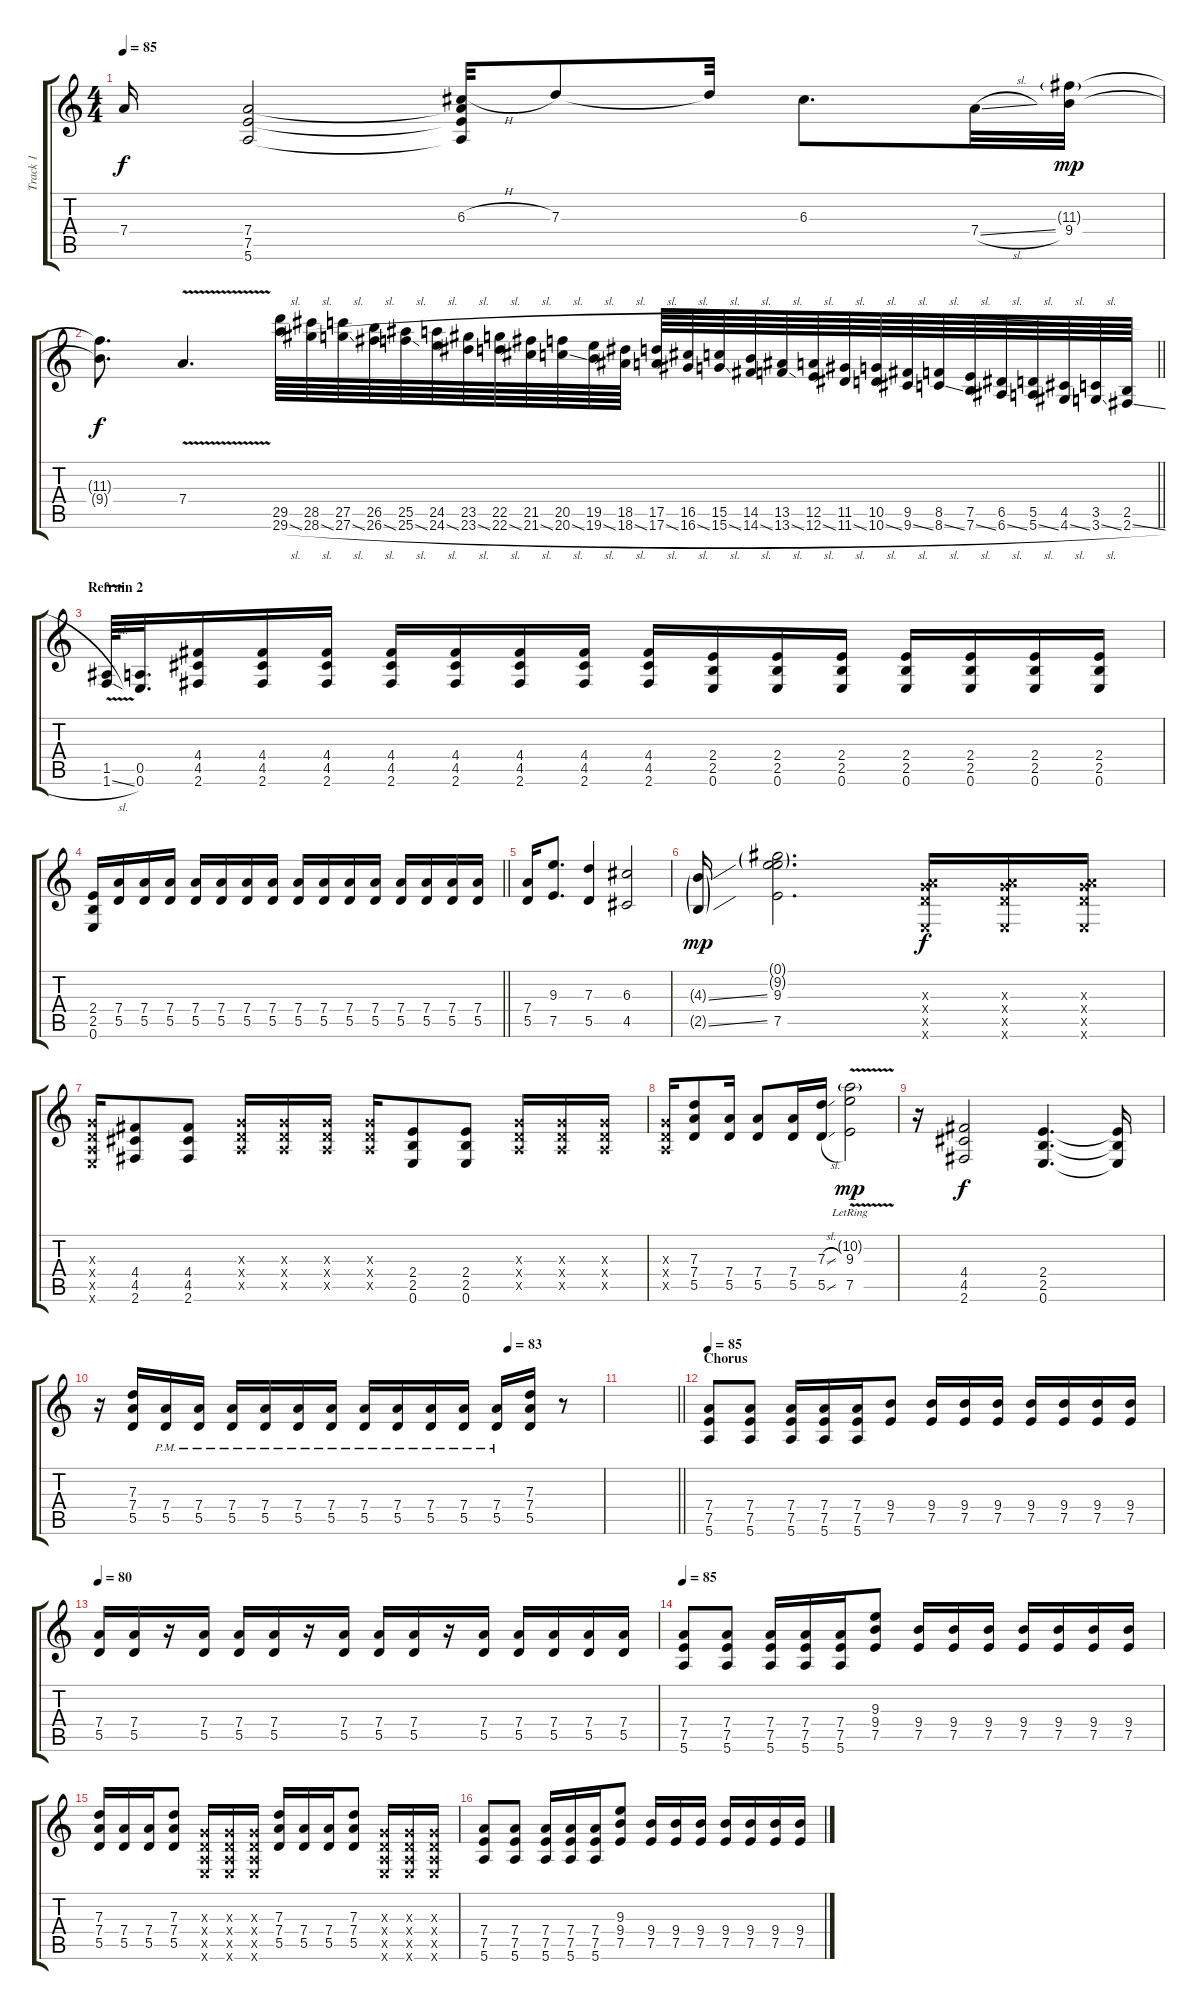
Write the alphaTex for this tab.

\track ("Track 1" "Track 1") {instrument overdrivenguitar}
\staff {score tabs}
\tuning (E4 B3 G3 D3 A2 E2) {hide}
\ts (4 4)
\tempo 85
\clef g2
\ks c
7.4{t}.16{dy f} (7.4 7.5 5.6).2 (6.3{h} 7.4{t} 7.5{t} 5.6{t}).32 7.3.8 7.3{t}.32 6.3.8{d} 7.4{sl}.32 (11.3{g} 9.4).32{dy mp} |
\barLineRight lightlight
(11.3{t} 9.4{t}).8{d dy f} 7.4{v}.4{d} (29.5 29.6{sl}).64 (28.5 28.6{sl}).64 (27.5 27.6{sl}).64 (26.5 26.6{sl}).64 (25.5 25.6{sl}).64 (24.5 24.6{sl}).64 (23.5 23.6{sl}).64 (22.5 22.6{sl}).64 (21.5 21.6{sl}).64 (20.5 20.6{sl}).64 (19.5 19.6{sl}).64 (18.5 18.6{sl}).64 (17.5 17.6{sl}).64 (16.5 16.6{sl}).64 (15.5 15.6{sl}).64 (14.5 14.6{sl}).64 (13.5 13.6{sl}).64 (12.5 12.6{sl}).64 (11.5 11.6{sl}).64 (10.5 10.6{sl}).64 (9.5 9.6{sl}).64 (8.5 8.6{sl}).64 (7.5 7.6{sl}).64 (6.5 6.6{sl}).64 (5.5 5.6{sl}).64 (4.5 4.6{sl}).64 (3.5 3.6{sl}).64 (2.5 2.6{sl}).64 |
\section ("" "Refrain 2")
(1.5{v} 1.6{v sl}).64 (0.5 0.6).32{d} (4.4 4.5 2.6).16 (4.4 4.5 2.6).16 (4.4 4.5 2.6).16 (4.4 4.5 2.6).16 (4.4 4.5 2.6).16 (4.4 4.5 2.6).16 (4.4 4.5 2.6).16 (4.4 4.5 2.6).16 (2.4 2.5 0.6).16 (2.4 2.5 0.6).16 (2.4 2.5 0.6).16 (2.4 2.5 0.6).16 (2.4 2.5 0.6).16 (2.4 2.5 0.6).16 (2.4 2.5 0.6).16 |
\barLineRight lightlight
(2.4 2.5 0.6).16 (7.4 5.5).16 (7.4 5.5).16 (7.4 5.5).16 (7.4 5.5).16 (7.4 5.5).16 (7.4 5.5).16 (7.4 5.5).16 (7.4 5.5).16 (7.4 5.5).16 (7.4 5.5).16 (7.4 5.5).16 (7.4 5.5).16 (7.4 5.5).16 (7.4 5.5).16 (7.4 5.5).16 |
(7.4 5.5).16 (9.3 7.5).8{d} (7.3 5.5).4 (6.3 4.5).2 |
(4.3{ss g} 2.5{ss g}).16{dy mp} (0.1{g} 9.2{g} 9.3 7.5).2{d} (0.3{x} 7.4{x} 5.5{x} 0.6{x}).16{dy f} (0.3{x} 7.4{x} 5.5{x} 0.6{x}).16 (0.3{x} 7.4{x} 5.5{x} 0.6{x}).16 |
(0.3{x} 0.4{x} 0.5{x} 0.6{x}).16 (4.4 4.5 2.6).8 (4.4 4.5 2.6).8 (0.3{x} 0.4{x} 0.5{x}).16 (0.3{x} 0.4{x} 0.5{x}).16 (0.3{x} 0.4{x} 0.5{x}).16 (0.3{x} 0.4{x} 0.5{x}).16 (2.4 2.5 0.6).8 (2.4 2.5 0.6).8 (0.3{x} 0.4{x} 0.5{x}).16 (0.3{x} 0.4{x} 0.5{x}).16 (0.3{x} 0.4{x} 0.5{x}).16 |
(0.3{x} 0.4{x} 0.5{x}).16 (7.3 7.4 5.5).8 (7.4 5.5).16 (7.4 5.5).8 (7.4 5.5).16 (7.3{sl} 5.5{sl}).16 (10.2{g} 9.3{v} 7.5{v lr}).2{dy mp} |
r.16 (4.4 4.5 2.6).2{dy f} (2.4 2.5 0.6).4{d} (2.4{t} 2.5{t} 0.6{t}).16 |
\tempo (83 0.8125)
r.16 (7.3 7.4 5.5).16 (7.4{pm} 5.5{pm}).16 (7.4{pm} 5.5{pm}).16 (7.4{pm} 5.5{pm}).16 (7.4{pm} 5.5{pm}).16 (7.4{pm} 5.5{pm}).16 (7.4{pm} 5.5{pm}).16 (7.4{pm} 5.5{pm}).16 (7.4{pm} 5.5{pm}).16 (7.4{pm} 5.5{pm}).16 (7.4{pm} 5.5{pm}).16 (7.4{pm} 5.5{pm}).16 (7.3 7.4 5.5).16 r.8 |
\barLineRight lightlight
|
\section ("" "Chorus")
\tempo 87
\tempo 85
(7.4 7.5 5.6).8 (7.4 7.5 5.6).8 (7.4 7.5 5.6).16 (7.4 7.5 5.6).16 (7.4 7.5 5.6).16 (9.4 7.5).8 (9.4 7.5).16 (9.4 7.5).16 (9.4 7.5).16 (9.4 7.5).16 (9.4 7.5).16 (9.4 7.5).16 (9.4 7.5).16 |
\tempo 80
(7.4 5.5).16 (7.4 5.5).16 r.16 (7.4 5.5).16 (7.4 5.5).16 (7.4 5.5).16 r.16 (7.4 5.5).16 (7.4 5.5).16 (7.4 5.5).16 r.16 (7.4 5.5).16 (7.4 5.5).16 (7.4 5.5).16 (7.4 5.5).16 (7.4 5.5).16 |
\tempo 87
\tempo 85
(7.4 7.5 5.6).8 (7.4 7.5 5.6).8 (7.4 7.5 5.6).16 (7.4 7.5 5.6).16 (7.4 7.5 5.6).16 (9.3 9.4 7.5).8 (9.4 7.5).16 (9.4 7.5).16 (9.4 7.5).16 (9.4 7.5).16 (9.4 7.5).16 (9.4 7.5).16 (9.4 7.5).16 |
(7.3 7.4 5.5).16 (7.4 5.5).16 (7.4 5.5).16 (7.3 7.4 5.5).8 (0.3{x} 0.4{x} 0.5{x} 0.6{x}).16 (0.3{x} 0.4{x} 0.5{x} 0.6{x}).16 (0.3{x} 0.4{x} 0.5{x} 0.6{x}).16 (7.3 7.4 5.5).16 (7.4 5.5).16 (7.4 5.5).16 (7.3 7.4 5.5).8 (0.3{x} 0.4{x} 0.5{x} 0.6{x}).16 (0.3{x} 0.4{x} 0.5{x} 0.6{x}).16 (0.3{x} 0.4{x} 0.5{x} 0.6{x}).16 |
(7.4 7.5 5.6).8 (7.4 7.5 5.6).8 (7.4 7.5 5.6).16 (7.4 7.5 5.6).16 (7.4 7.5 5.6).16 (9.3 9.4 7.5).8 (9.4 7.5).16 (9.4 7.5).16 (9.4 7.5).16 (9.4 7.5).16 (9.4 7.5).16 (9.4 7.5).16 (9.4 7.5).16
